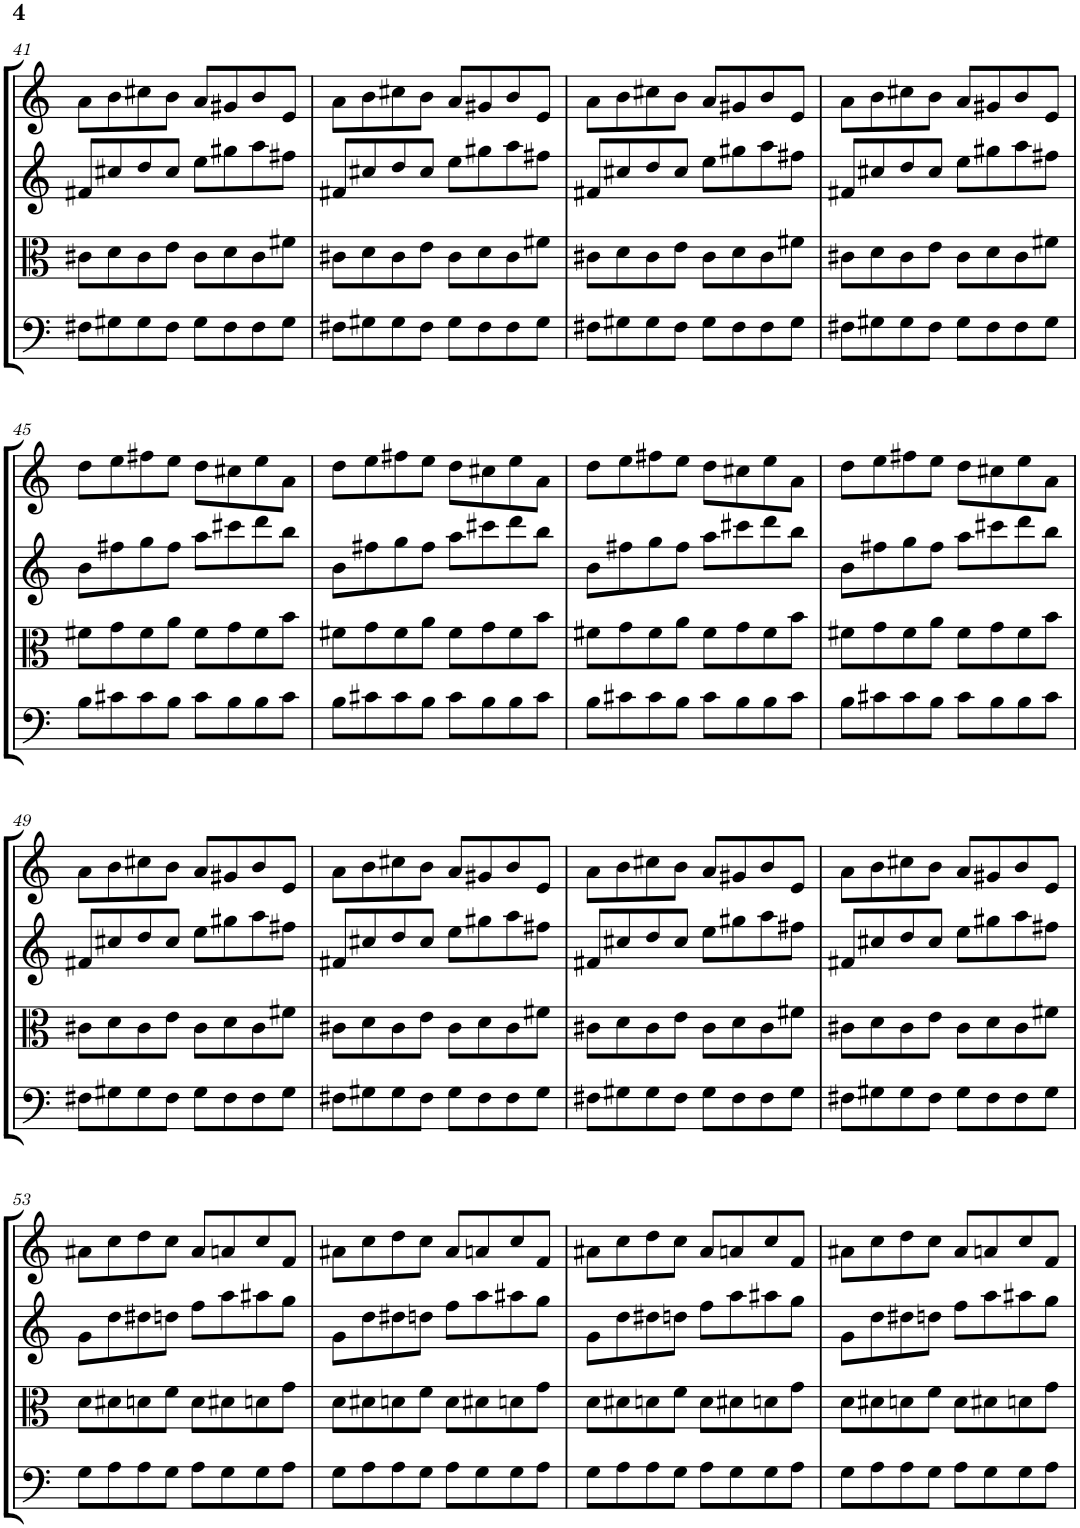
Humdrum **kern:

**kern	**kern	**kern	**kern
*part4	*part3	*part2	*part1
*staff4	*staff3	*staff2	*staff1
*I"Violoncello	*I"Viola	*I"Violin II	*I"Violin I
*I'Vc	*I'Vla	*I'Vln	*I'Vln
!!LO:PB:g=z
*clefF4	*clefC3	*clefG2	*clefG2
*k[]	*k[]	*k[]	*k[]
*M4/4	*M4/4	*M4/4	*M4/4
=41	=41	=41	=41
8F#X\L	8c#X\L	8f#X/L	8a\L
8G#X\	8d\	8cc#X/	8b\
8G#\	8c#\	8dd/	8cc#X\
8F#\J	8e\J	8cc#/J	8b\J
8G#\L	8c#\L	8ee\L	8a/L
8F#\	8d\	8gg#X\	8g#X/
8F#\	8c#\	8aa\	8b/
8G#\J	8f#X\J	8ff#X\J	8e/J
=42	=42	=42	=42
8F#X\L	8c#X\L	8f#X/L	8a\L
8G#X\	8d\	8cc#X/	8b\
8G#\	8c#\	8dd/	8cc#X\
8F#\J	8e\J	8cc#/J	8b\J
8G#\L	8c#\L	8ee\L	8a/L
8F#\	8d\	8gg#X\	8g#X/
8F#\	8c#\	8aa\	8b/
8G#\J	8f#X\J	8ff#X\J	8e/J
=43	=43	=43	=43
8F#X\L	8c#X\L	8f#X/L	8a\L
8G#X\	8d\	8cc#X/	8b\
8G#\	8c#\	8dd/	8cc#X\
8F#\J	8e\J	8cc#/J	8b\J
8G#\L	8c#\L	8ee\L	8a/L
8F#\	8d\	8gg#X\	8g#X/
8F#\	8c#\	8aa\	8b/
8G#\J	8f#X\J	8ff#X\J	8e/J
=44	=44	=44	=44
8F#X\L	8c#X\L	8f#X/L	8a\L
8G#X\	8d\	8cc#X/	8b\
8G#\	8c#\	8dd/	8cc#X\
8F#\J	8e\J	8cc#/J	8b\J
8G#\L	8c#\L	8ee\L	8a/L
8F#\	8d\	8gg#X\	8g#X/
8F#\	8c#\	8aa\	8b/
8G#\J	8f#X\J	8ff#X\J	8e/J
!!LO:LB:g=z
=45	=45	=45	=45
8B\L	8f#X\L	8b\L	8dd\L
8c#X\	8g\	8ff#X\	8ee\
8c#\	8f#\	8gg\	8ff#X\
8B\J	8a\J	8ff#\J	8ee\J
8c#\L	8f#\L	8aa\L	8dd\L
8B\	8g\	8ccc#X\	8cc#X\
8B\	8f#\	8ddd\	8ee\
8c#\J	8b\J	8bb\J	8a\J
=46	=46	=46	=46
8B\L	8f#X\L	8b\L	8dd\L
8c#X\	8g\	8ff#X\	8ee\
8c#\	8f#\	8gg\	8ff#X\
8B\J	8a\J	8ff#\J	8ee\J
8c#\L	8f#\L	8aa\L	8dd\L
8B\	8g\	8ccc#X\	8cc#X\
8B\	8f#\	8ddd\	8ee\
8c#\J	8b\J	8bb\J	8a\J
=47	=47	=47	=47
8B\L	8f#X\L	8b\L	8dd\L
8c#X\	8g\	8ff#X\	8ee\
8c#\	8f#\	8gg\	8ff#X\
8B\J	8a\J	8ff#\J	8ee\J
8c#\L	8f#\L	8aa\L	8dd\L
8B\	8g\	8ccc#X\	8cc#X\
8B\	8f#\	8ddd\	8ee\
8c#\J	8b\J	8bb\J	8a\J
=48	=48	=48	=48
8B\L	8f#X\L	8b\L	8dd\L
8c#X\	8g\	8ff#X\	8ee\
8c#\	8f#\	8gg\	8ff#X\
8B\J	8a\J	8ff#\J	8ee\J
8c#\L	8f#\L	8aa\L	8dd\L
8B\	8g\	8ccc#X\	8cc#X\
8B\	8f#\	8ddd\	8ee\
8c#\J	8b\J	8bb\J	8a\J
!!LO:LB:g=z
=49	=49	=49	=49
8F#X\L	8c#X\L	8f#X/L	8a\L
8G#X\	8d\	8cc#X/	8b\
8G#\	8c#\	8dd/	8cc#X\
8F#\J	8e\J	8cc#/J	8b\J
8G#\L	8c#\L	8ee\L	8a/L
8F#\	8d\	8gg#X\	8g#X/
8F#\	8c#\	8aa\	8b/
8G#\J	8f#X\J	8ff#X\J	8e/J
=50	=50	=50	=50
8F#X\L	8c#X\L	8f#X/L	8a\L
8G#X\	8d\	8cc#X/	8b\
8G#\	8c#\	8dd/	8cc#X\
8F#\J	8e\J	8cc#/J	8b\J
8G#\L	8c#\L	8ee\L	8a/L
8F#\	8d\	8gg#X\	8g#X/
8F#\	8c#\	8aa\	8b/
8G#\J	8f#X\J	8ff#X\J	8e/J
=51	=51	=51	=51
8F#X\L	8c#X\L	8f#X/L	8a\L
8G#X\	8d\	8cc#X/	8b\
8G#\	8c#\	8dd/	8cc#X\
8F#\J	8e\J	8cc#/J	8b\J
8G#\L	8c#\L	8ee\L	8a/L
8F#\	8d\	8gg#X\	8g#X/
8F#\	8c#\	8aa\	8b/
8G#\J	8f#X\J	8ff#X\J	8e/J
=52	=52	=52	=52
8F#X\L	8c#X\L	8f#X/L	8a\L
8G#X\	8d\	8cc#X/	8b\
8G#\	8c#\	8dd/	8cc#X\
8F#\J	8e\J	8cc#/J	8b\J
8G#\L	8c#\L	8ee\L	8a/L
8F#\	8d\	8gg#X\	8g#X/
8F#\	8c#\	8aa\	8b/
8G#\J	8f#X\J	8ff#X\J	8e/J
!!LO:LB:g=z
=53	=53	=53	=53
8G\L	8d\L	8g\L	8a#X\L
8A\	8d#X\	8dd\	8cc\
8A\	8dn\	8dd#X\	8dd\
8G\J	8f\J	8ddn\J	8cc\J
8A\L	8d\L	8ff\L	8a#/L
8G\	8d#X\	8aa\	8an/
8G\	8dn\	8aa#X\	8cc/
8A\J	8g\J	8gg\J	8f/J
=54	=54	=54	=54
8G\L	8d\L	8g\L	8a#X\L
8A\	8d#X\	8dd\	8cc\
8A\	8dn\	8dd#X\	8dd\
8G\J	8f\J	8ddn\J	8cc\J
8A\L	8d\L	8ff\L	8a#/L
8G\	8d#X\	8aa\	8an/
8G\	8dn\	8aa#X\	8cc/
8A\J	8g\J	8gg\J	8f/J
=55	=55	=55	=55
8G\L	8d\L	8g\L	8a#X\L
8A\	8d#X\	8dd\	8cc\
8A\	8dn\	8dd#X\	8dd\
8G\J	8f\J	8ddn\J	8cc\J
8A\L	8d\L	8ff\L	8a#/L
8G\	8d#X\	8aa\	8an/
8G\	8dn\	8aa#X\	8cc/
8A\J	8g\J	8gg\J	8f/J
=56	=56	=56	=56
8G\L	8d\L	8g\L	8a#X\L
8A\	8d#X\	8dd\	8cc\
8A\	8dn\	8dd#X\	8dd\
8G\J	8f\J	8ddn\J	8cc\J
8A\L	8d\L	8ff\L	8a#/L
8G\	8d#X\	8aa\	8an/
8G\	8dn\	8aa#X\	8cc/
8A\J	8g\J	8gg\J	8f/J
=	=	=	=
*-	*-	*-	*-
